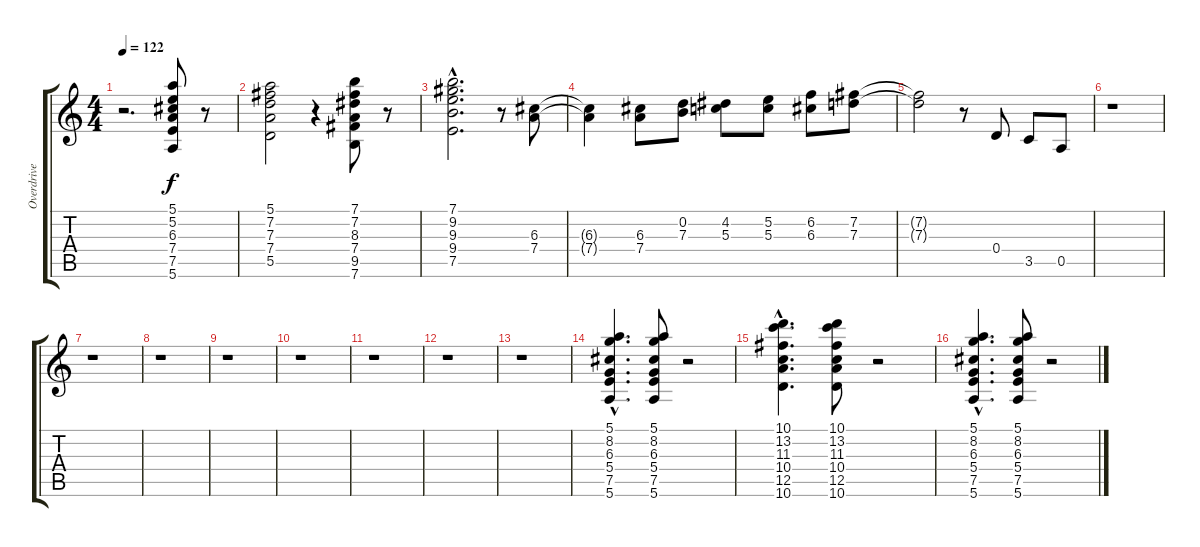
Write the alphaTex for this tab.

\track ("Overdrive Gt" "Overdrive ") {instrument overdrivenguitar}
\staff {score tabs}
\tuning (E4 B3 G3 D3 A2 E2) {hide}
\ts (4 4)
\tempo 122
\clef g2
\ks c
r.2{d dy f} (5.1 5.2 6.3 7.4 7.5 5.6).8 r.8 |
(5.1 7.2 7.3 7.4 5.5).2 r.4 (7.1 7.2 8.3 7.4 9.5 7.6).8 r.8 |
(7.1{hac} 9.2{hac} 9.3{hac} 9.4{hac} 7.5{hac}).2{d} r.8 (6.3 7.4).8 |
(6.3{t} 7.4{t}).4 (6.3 7.4).8 (0.2 7.3).8 (4.2 5.3).8 (5.2 5.3).8 (6.2 6.3).8 (7.2 7.3).8 |
(7.2{t} 7.3{t}).2 r.8 0.4.8 3.5.8 0.5.8 |
r.1 |
r.1 |
r.1 |
r.1 |
r.1 |
r.1 |
r.1 |
r.1 |
(5.1{hac} 8.2{hac} 6.3{hac} 5.4{hac} 7.5{hac} 5.6{hac}).4{d} (5.1 8.2 6.3 5.4 7.5 5.6).8 r.2 |
(10.1{hac} 13.2{hac} 11.3{hac} 10.4{hac} 12.5{hac} 10.6{hac}).4{d} (10.1 13.2 11.3 10.4 12.5 10.6).8 r.2 |
(5.1{hac} 8.2{hac} 6.3{hac} 5.4{hac} 7.5{hac} 5.6{hac}).4{d} (5.1 8.2 6.3 5.4 7.5 5.6).8 r.2
